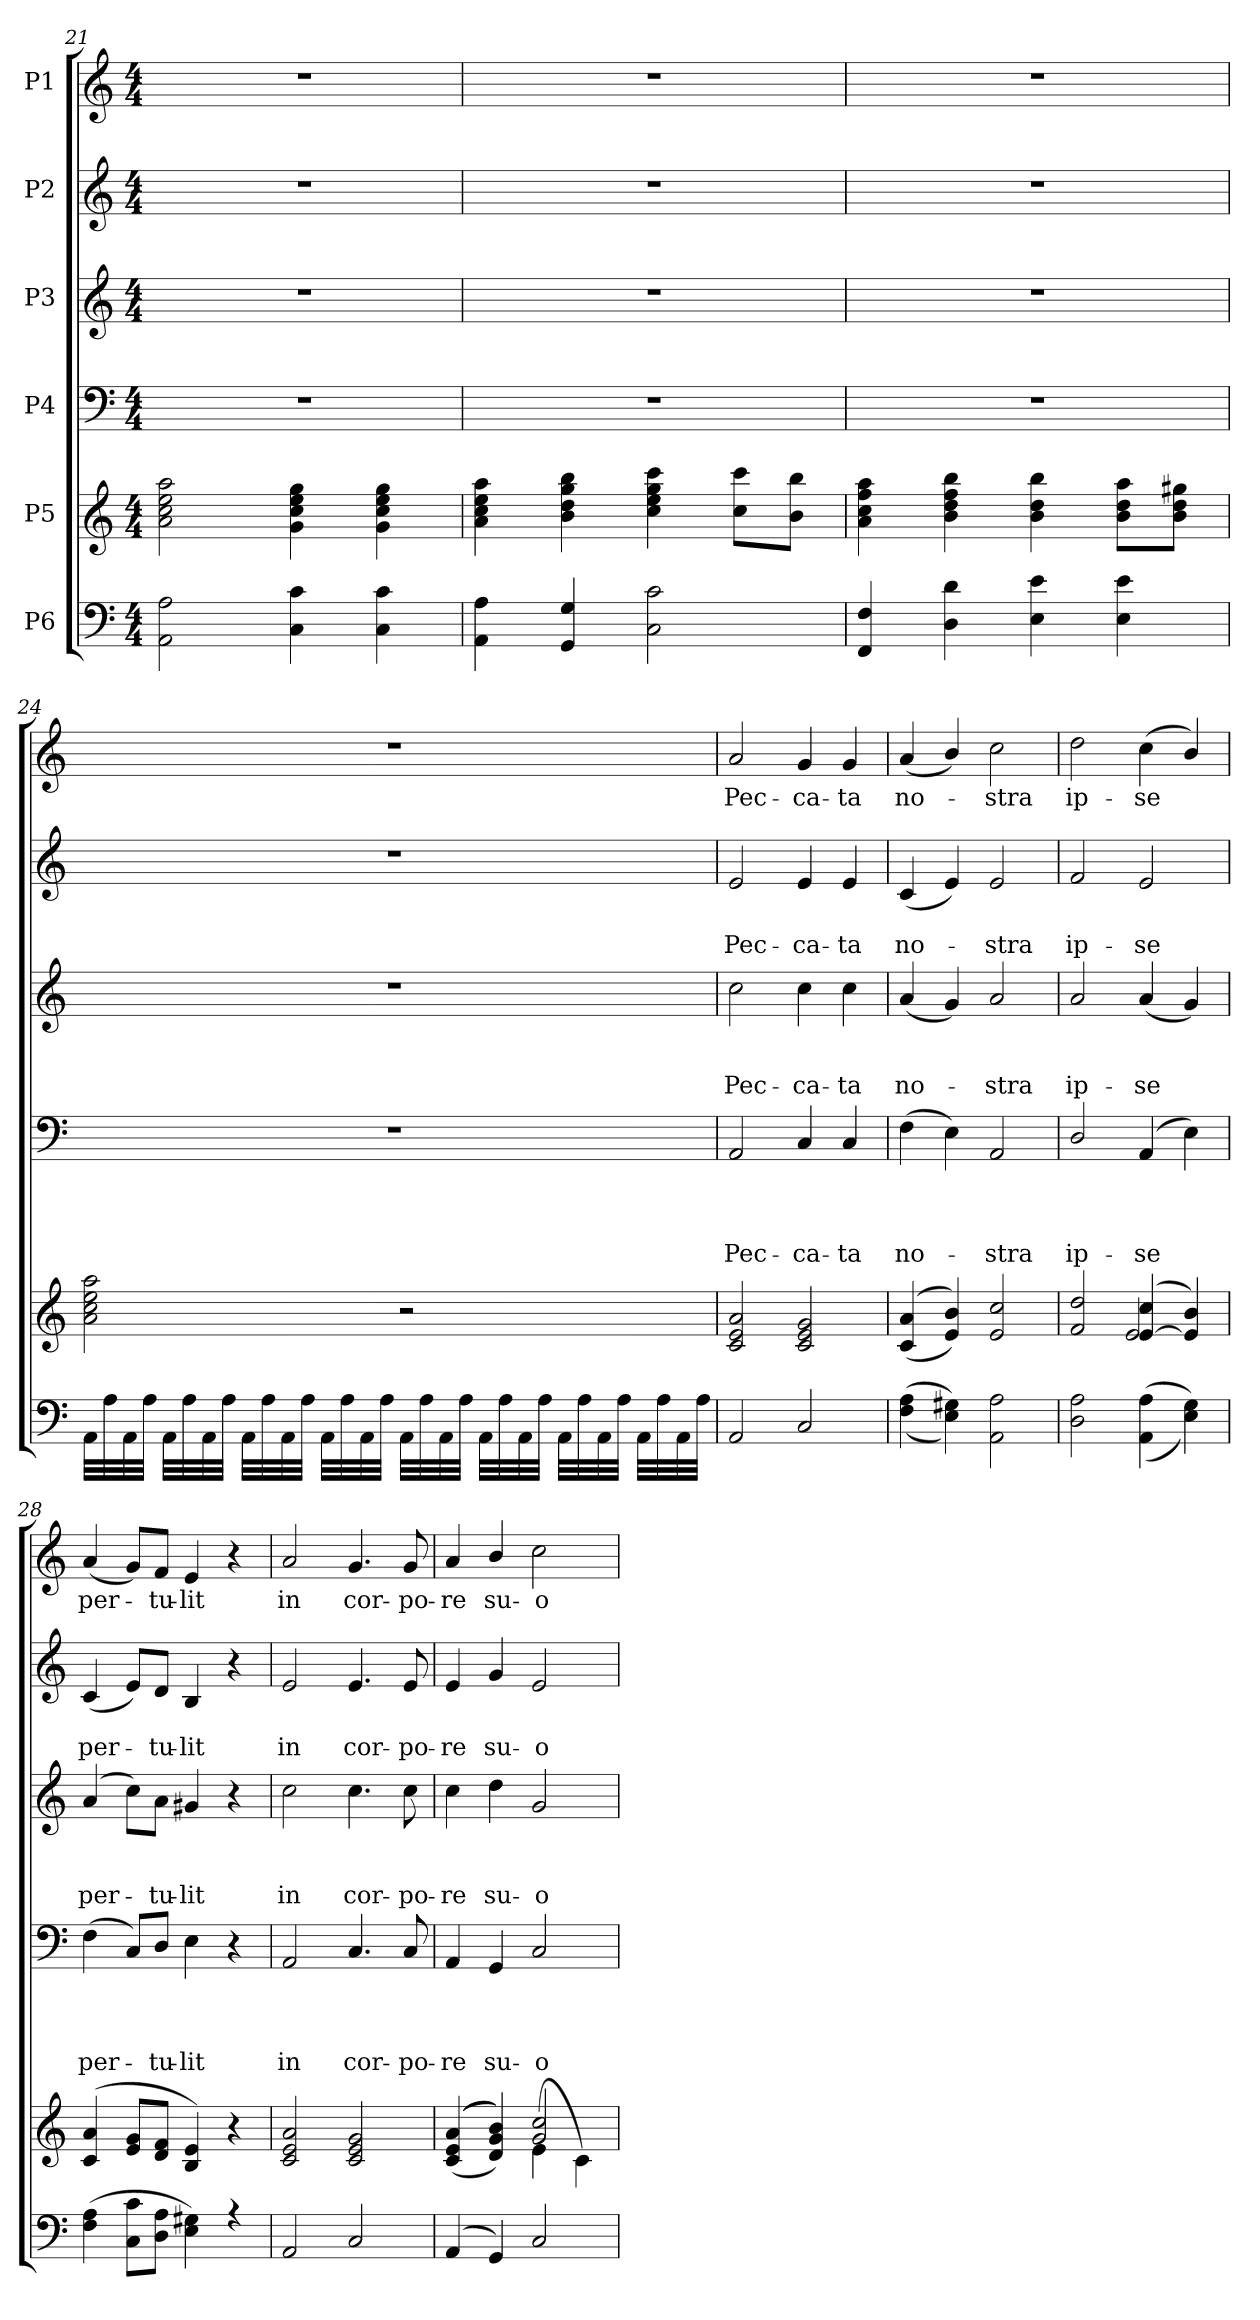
**kern	**kern	**kern	**text	**text	**text	**text	**kern	**text	**text	**text	**kern	**text	**text	**kern	**text
*part6	*part5	*part4	*part4	*part4	*part4	*part4	*part3	*part3	*part3	*part3	*part2	*part2	*part2	*part1	*part1
*staff6	*staff5	*staff4	*staff4	*staff4	*staff4	*staff4	*staff3	*staff3	*staff3	*staff3	*staff2	*staff2	*staff2	*staff1	*staff1
*I"P6	*I"P5	*I"P4	*	*	*	*	*I"P3	*	*	*	*I"P2	*	*	*I"P1	*
*clefF4	*clefG2	*clefF4	*	*	*	*	*clefG2	*	*	*	*clefG2	*	*	*clefG2	*
*k[]	*k[]	*k[]	*	*	*	*	*k[]	*	*	*	*k[]	*	*	*k[]	*
*C:	*C:	*C:	*	*	*	*	*C:	*	*	*	*C:	*	*	*C:	*
*M4/4	*M4/4	*M4/4	*	*	*	*	*M4/4	*	*	*	*M4/4	*	*	*M4/4	*
=21	=21	=21	=21	=21	=21	=21	=21	=21	=21	=21	=21	=21	=21	=21	=21
*^	*^	*	*	*	*	*	*	*	*	*	*	*	*	*	*
*	*	*	*^	*	*	*	*	*	*	*	*	*	*	*	*	*	*
2AA\ 2A\	1ryy	2a\ 2cc\ 2ee\ 2aa\	1ryy	1ryy	1r	.	.	.	.	1r	.	.	.	1r	.	.	1r	.
4C\ 4c\	.	4g\ 4cc\ 4ee\ 4gg\	.	.	.	.	.	.	.	.	.	.	.	.	.	.	.	.
4C\ 4c\	.	4g\ 4cc\ 4ee\ 4gg\	.	.	.	.	.	.	.	.	.	.	.	.	.	.	.	.
=22	=22	=22	=22	=22	=22	=22	=22	=22	=22	=22	=22	=22	=22	=22	=22	=22	=22	=22
4AA\ 4A\	1ryy	4a\ 4cc\ 4ee\ 4aa\	1ryy	1ryy	1r	.	.	.	.	1r	.	.	.	1r	.	.	1r	.
4GG/ 4G/	.	4b\ 4dd\ 4gg\ 4bb\	.	.	.	.	.	.	.	.	.	.	.	.	.	.	.	.
2C\ 2c\	.	4cc\ 4ee\ 4gg\ 4ccc\	.	.	.	.	.	.	.	.	.	.	.	.	.	.	.	.
.	.	8cc\ 8ccc\L	.	.	.	.	.	.	.	.	.	.	.	.	.	.	.	.
.	.	8b\ 8bb\J	.	.	.	.	.	.	.	.	.	.	.	.	.	.	.	.
=23	=23	=23	=23	=23	=23	=23	=23	=23	=23	=23	=23	=23	=23	=23	=23	=23	=23	=23
4FF/ 4F/	1ryy	4a\ 4cc\ 4ff\ 4aa\	1ryy	1ryy	1r	.	.	.	.	1r	.	.	.	1r	.	.	1r	.
4D\ 4d\	.	4b\ 4dd\ 4ff\ 4bb\	.	.	.	.	.	.	.	.	.	.	.	.	.	.	.	.
4E\ 4e\	.	4b\ 4dd\ 4bb\	.	.	.	.	.	.	.	.	.	.	.	.	.	.	.	.
4E\ 4e\	.	8b\ 8dd\ 8aa\L	.	.	.	.	.	.	.	.	.	.	.	.	.	.	.	.
.	.	8b\ 8dd\ 8gg#X\J	.	.	.	.	.	.	.	.	.	.	.	.	.	.	.	.
!!LO:LB:g=z
=24	=24	=24	=24	=24	=24	=24	=24	=24	=24	=24	=24	=24	=24	=24	=24	=24	=24	=24
32AA\LLL	1ryy	2a\ 2cc\ 2ee\ 2aa\	1ryy	1ryy	1r	.	.	.	.	1r	.	.	.	1r	.	.	1r	.
32A\	.	.	.	.	.	.	.	.	.	.	.	.	.	.	.	.	.	.
32AA\	.	.	.	.	.	.	.	.	.	.	.	.	.	.	.	.	.	.
32A\JJJ	.	.	.	.	.	.	.	.	.	.	.	.	.	.	.	.	.	.
32AA\LLL	.	.	.	.	.	.	.	.	.	.	.	.	.	.	.	.	.	.
32A\	.	.	.	.	.	.	.	.	.	.	.	.	.	.	.	.	.	.
32AA\	.	.	.	.	.	.	.	.	.	.	.	.	.	.	.	.	.	.
32A\JJJ	.	.	.	.	.	.	.	.	.	.	.	.	.	.	.	.	.	.
32AA\LLL	.	.	.	.	.	.	.	.	.	.	.	.	.	.	.	.	.	.
32A\	.	.	.	.	.	.	.	.	.	.	.	.	.	.	.	.	.	.
32AA\	.	.	.	.	.	.	.	.	.	.	.	.	.	.	.	.	.	.
32A\JJJ	.	.	.	.	.	.	.	.	.	.	.	.	.	.	.	.	.	.
32AA\LLL	.	.	.	.	.	.	.	.	.	.	.	.	.	.	.	.	.	.
32A\	.	.	.	.	.	.	.	.	.	.	.	.	.	.	.	.	.	.
32AA\	.	.	.	.	.	.	.	.	.	.	.	.	.	.	.	.	.	.
32A\JJJ	.	.	.	.	.	.	.	.	.	.	.	.	.	.	.	.	.	.
32AA\LLL	.	2r	.	.	.	.	.	.	.	.	.	.	.	.	.	.	.	.
32A\	.	.	.	.	.	.	.	.	.	.	.	.	.	.	.	.	.	.
32AA\	.	.	.	.	.	.	.	.	.	.	.	.	.	.	.	.	.	.
32A\JJJ	.	.	.	.	.	.	.	.	.	.	.	.	.	.	.	.	.	.
32AA\LLL	.	.	.	.	.	.	.	.	.	.	.	.	.	.	.	.	.	.
32A\	.	.	.	.	.	.	.	.	.	.	.	.	.	.	.	.	.	.
32AA\	.	.	.	.	.	.	.	.	.	.	.	.	.	.	.	.	.	.
32A\JJJ	.	.	.	.	.	.	.	.	.	.	.	.	.	.	.	.	.	.
32AA\LLL	.	.	.	.	.	.	.	.	.	.	.	.	.	.	.	.	.	.
32A\	.	.	.	.	.	.	.	.	.	.	.	.	.	.	.	.	.	.
32AA\	.	.	.	.	.	.	.	.	.	.	.	.	.	.	.	.	.	.
32A\JJJ	.	.	.	.	.	.	.	.	.	.	.	.	.	.	.	.	.	.
32AA\LLL	.	.	.	.	.	.	.	.	.	.	.	.	.	.	.	.	.	.
32A\	.	.	.	.	.	.	.	.	.	.	.	.	.	.	.	.	.	.
32AA\	.	.	.	.	.	.	.	.	.	.	.	.	.	.	.	.	.	.
32A\JJJ	.	.	.	.	.	.	.	.	.	.	.	.	.	.	.	.	.	.
=25	=25	=25	=25	=25	=25	=25	=25	=25	=25	=25	=25	=25	=25	=25	=25	=25	=25	=25
!	!	!	!	!	!	!	!	!	!LO:LY:b	!	!	!	!LO:LY:b	!	!	!LO:LY:b	!	!LO:LY:b
2AA/	1ryy	2c/ 2e/ 2a/	1ryy	1ryy	2AA/	.	.	.	Pec-	2cc\	.	.	Pec-	2e/	.	Pec-	2a/	Pec-
!	!	!	!	!	!	!	!	!	!LO:LY:b	!	!	!	!LO:LY:b	!	!	!LO:LY:b	!	!LO:LY:b
2C/	.	2c/ 2e/ 2g/	.	.	4C/	.	.	.	-ca-	4cc\	.	.	-ca-	4e/	.	-ca-	4g/	-ca-
!	!	!	!	!	!	!	!	!	!LO:LY:b	!	!	!	!LO:LY:b	!	!	!LO:LY:b	!	!LO:LY:b
.	.	.	.	.	4C/	.	.	.	-ta	4cc\	.	.	-ta	4e/	.	-ta	4g/	-ta
=26	=26	=26	=26	=26	=26	=26	=26	=26	=26	=26	=26	=26	=26	=26	=26	=26	=26	=26
!	!	!	!	!	!	!	!	!	!LO:LY:b	!	!	!	!LO:LY:b	!	!	!LO:LY:b	!	!LO:LY:b
(>(<4F\ 4A\	1ryy	(>(<4c/ 4a/	1ryy	1ryy	(>4F\	.	.	.	no-	(<4a/	.	.	no-	(<4c/	.	no-	(<4a/	no-
4E\ 4G#X\))	.	4e/ 4b/))	.	.	4E\)	.	.	.	.	4g/)	.	.	.	4e/)	.	.	4b/)	.
!	!	!	!	!	!	!	!	!	!LO:LY:b	!	!	!	!LO:LY:b	!	!	!LO:LY:b	!	!LO:LY:b
2AA\ 2A\	.	2e/ 2cc/	.	.	2AA/	.	.	.	-stra	2a/	.	.	-stra	2e/	.	-stra	2cc\	-stra
!!LO:LB:g=z
=27	=27	=27	=27	=27	=27	=27	=27	=27	=27	=27	=27	=27	=27	=27	=27	=27	=27	=27
!	!	!	!	!	!	!	!	!	!LO:LY:b	!	!	!	!LO:LY:b	!	!	!LO:LY:b	!	!LO:LY:b
2D\ 2A\	1ryy	2f/ 2dd/	2ryy	1ryy	2D/	.	.	.	ip-	2a/	.	.	ip-	2f/	.	ip-	2dd\	ip-
!	!	!	!	!	!	!	!	!	!LO:LY:b	!	!	!	!LO:LY:b	!	!	!LO:LY:b	!	!LO:LY:b
(>(<4AA\ 4A\	.	(>[<4e/ 4cc/	2e/	.	(<4AA/	.	.	.	-se	(<4a/	.	.	-se	2e/	.	-se	(>4cc\	-se
4E\ 4G\))	.	4e/] 4b/)	.	.	4E\)	.	.	.	.	4g/)	.	.	.	.	.	.	4b/)	.
=28	=28	=28	=28	=28	=28	=28	=28	=28	=28	=28	=28	=28	=28	=28	=28	=28	=28	=28
!	!	!	!	!	!	!	!	!	!LO:LY:b	!	!	!	!LO:LY:b	!	!	!LO:LY:b	!	!LO:LY:b
(>4F\ 4A\	1ryy	(<4c/ 4a/	1ryy	1ryy	(>4F\	.	.	.	per-	(<4a/	.	.	per-	(<4c/	.	per-	(<4a/	per-
8C\ 8c\L	.	8e/ 8g/L	.	.	8C/L)	.	.	.	.	8cc\L)	.	.	.	8e/L)	.	.	8g/L)	.
!	!	!	!	!	!	!	!	!	!LO:LY:b	!	!	!	!LO:LY:b	!	!	!LO:LY:b	!	!LO:LY:b
8D\ 8A\J	.	8d/ 8f/J	.	.	8D/J	.	.	.	-tu-	8a\J	.	.	-tu-	8d/J	.	-tu-	8f/J	-tu-
!	!	!	!	!	!	!	!	!	!LO:LY:b	!	!	!	!LO:LY:b	!	!	!LO:LY:b	!	!LO:LY:b
4E\ 4G#X\)	.	4B/ 4e/)	.	.	4E\	.	.	.	-lit	4g#X/	.	.	-lit	4B/	.	-lit	4e/	-lit
4r	.	4r	.	.	4r	.	.	.	.	4r	.	.	.	4r	.	.	4r	.
=29	=29	=29	=29	=29	=29	=29	=29	=29	=29	=29	=29	=29	=29	=29	=29	=29	=29	=29
!	!	!	!	!	!	!	!	!	!LO:LY:b	!	!	!	!LO:LY:b	!	!	!LO:LY:b	!	!LO:LY:b
2AA/	1ryy	2c/ 2e/ 2a/	1ryy	1ryy	2AA/	.	.	.	in	2cc\	.	.	in	2e/	.	in	2a/	in
!	!	!	!	!	!	!	!	!	!LO:LY:b	!	!	!	!LO:LY:b	!	!	!LO:LY:b	!	!LO:LY:b
2C/	.	2c/ 2e/ 2g/	.	.	4.C/	.	.	.	cor-	4.cc\	.	.	cor-	4.e/	.	cor-	4.g/	cor-
!	!	!	!	!	!	!	!	!	!LO:LY:b	!	!	!	!LO:LY:b	!	!	!LO:LY:b	!	!LO:LY:b
.	.	.	.	.	8C/	.	.	.	-po-	8cc\	.	.	-po-	8e/	.	-po-	8g/	-po-
=30	=30	=30	=30	=30	=30	=30	=30	=30	=30	=30	=30	=30	=30	=30	=30	=30	=30	=30
!	!	!	!	!	!	!	!	!	!LO:LY:b	!	!	!	!LO:LY:b	!	!	!LO:LY:b	!	!LO:LY:b
(>4AA/	1ryy	(>(>(<4c/ 4e/ 4a/	2ryy	1ryy	4AA/	.	.	.	-re	4cc\	.	.	-re	4e/	.	-re	4a/	-re
!	!	!	!	!	!	!	!	!	!LO:LY:b	!	!	!	!LO:LY:b	!	!	!LO:LY:b	!	!LO:LY:b
4GG/)	.	4d/ 4g/ 4b/)))	.	.	4GG/	.	.	.	su-	4dd\	.	.	su-	4g/	.	su-	4b/	su-
!	!	!	!	!	!	!	!	!	!LO:LY:b	!	!	!	!LO:LY:b	!	!	!LO:LY:b	!	!LO:LY:b
2C/	.	(<4e\	2g/ 2cc/	.	2C/	.	.	.	-o	2g/	.	.	-o	2e/	.	-o	2cc\	-o
.	.	4c\)	.	.	.	.	.	.	.	.	.	.	.	.	.	.	.	.
*v	*v	*	*	*	*	*	*	*	*	*	*	*	*	*	*	*	*	*
*	*v	*v	*v	*	*	*	*	*	*	*	*	*	*	*	*	*	*
=	=	=	=	=	=	=	=	=	=	=	=	=	=	=	=
*-	*-	*-	*-	*-	*-	*-	*-	*-	*-	*-	*-	*-	*-	*-	*-
